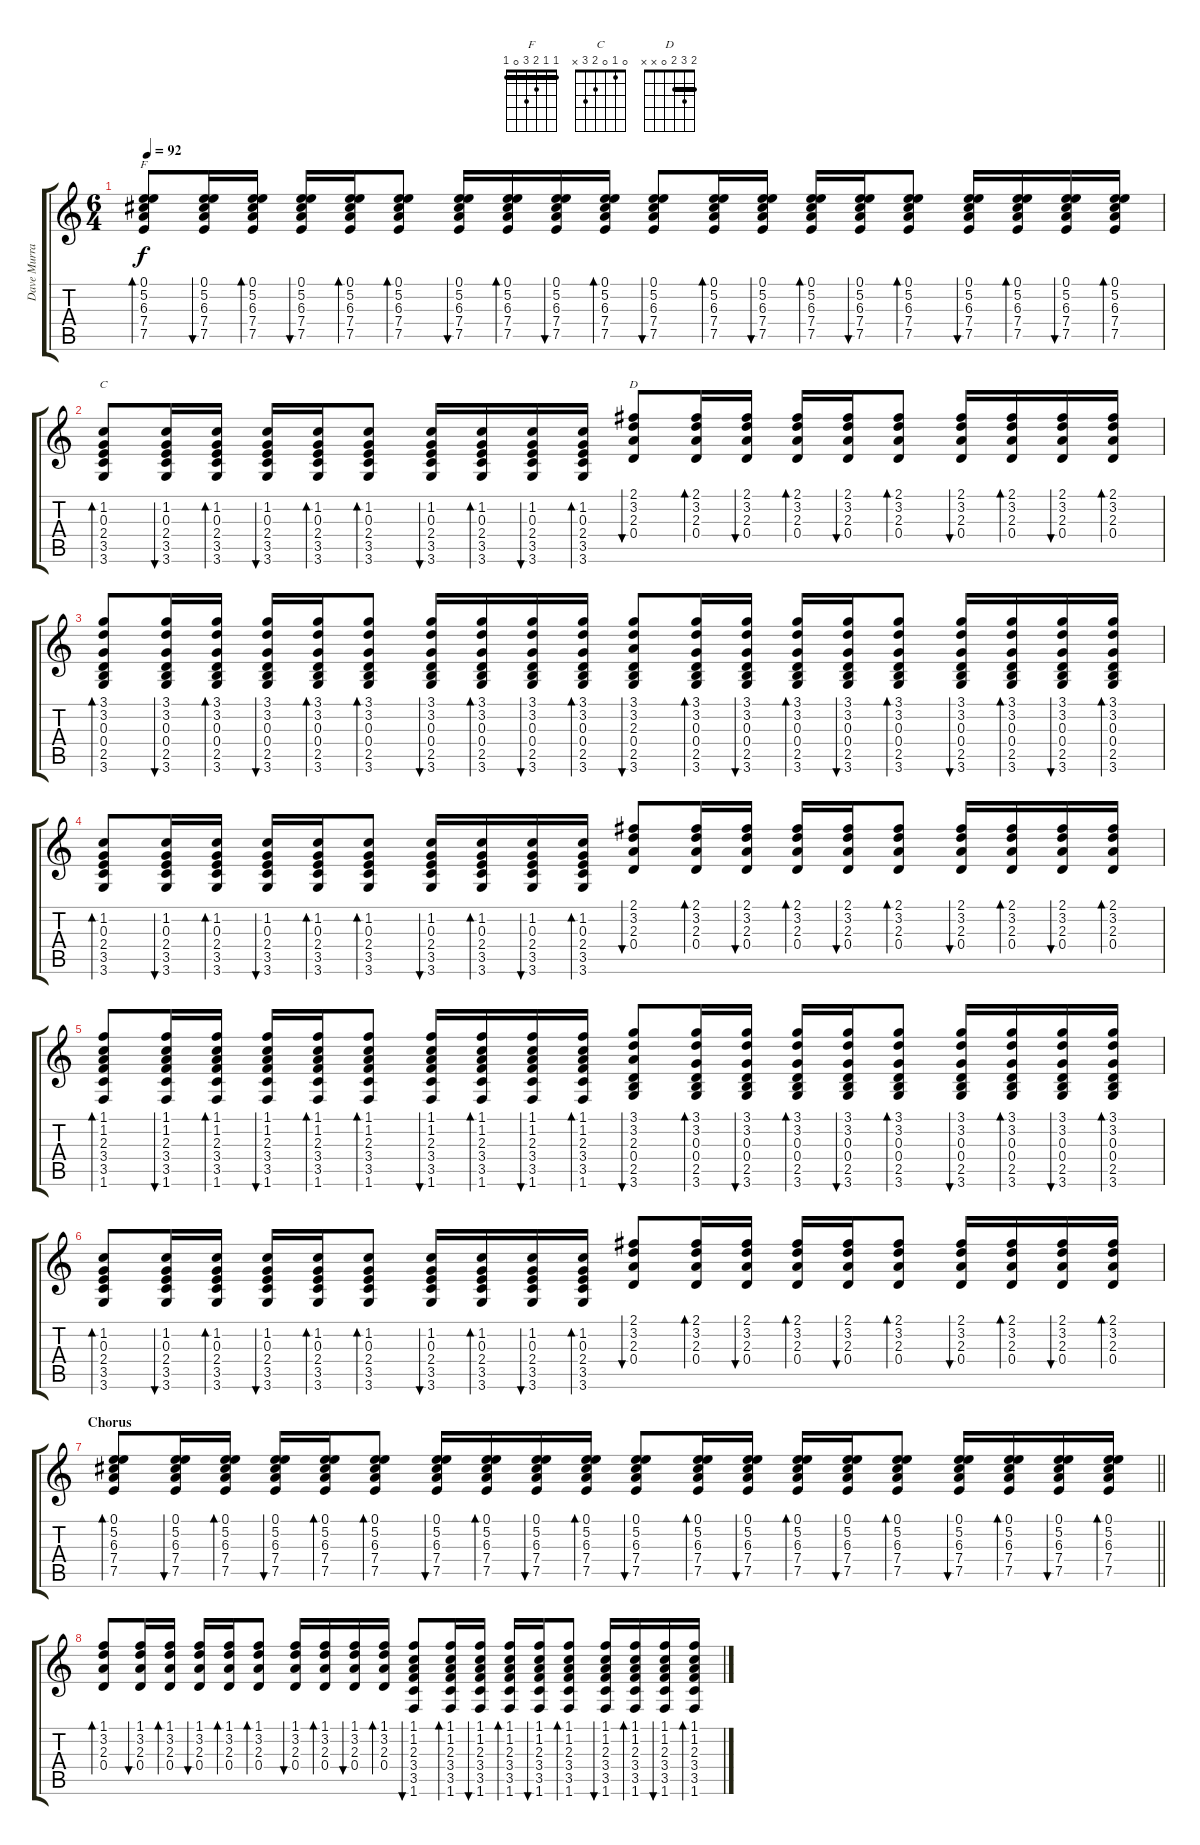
\track ("Dave Murray" "Dave Murra") {instrument acousticguitarsteel}
\staff {score tabs}
\tuning (E4 B3 G3 D3 A2 E2) {hide}
\chord ("F" 1 1 2 3 0 1) {barre 1}
\chord ("C" 0 1 0 2 3 x)
\chord ("D" 2 3 2 0 x x) {barre 2}
\ts (6 4)
\tempo 92
\clef g2
\ks c
(0.1 5.2 6.3 7.4 7.5).8{bd 60 ch "F" dy f} (0.1 5.2 6.3 7.4 7.5).16{bu 60} (0.1 5.2 6.3 7.4 7.5).16{bd 60} (0.1 5.2 6.3 7.4 7.5).16{bu 60} (0.1 5.2 6.3 7.4 7.5).16{bd 60} (0.1 5.2 6.3 7.4 7.5).8{bd 60} (0.1 5.2 6.3 7.4 7.5).16{bu 60} (0.1 5.2 6.3 7.4 7.5).16{bd 60} (0.1 5.2 6.3 7.4 7.5).16{bu 60} (0.1 5.2 6.3 7.4 7.5).16{bd 60} (0.1 5.2 6.3 7.4 7.5).8{bu 60} (0.1 5.2 6.3 7.4 7.5).16{bd 60} (0.1 5.2 6.3 7.4 7.5).16{bu 60} (0.1 5.2 6.3 7.4 7.5).16{bd 60} (0.1 5.2 6.3 7.4 7.5).16{bu 60} (0.1 5.2 6.3 7.4 7.5).8{bd 60} (0.1 5.2 6.3 7.4 7.5).16{bu 60} (0.1 5.2 6.3 7.4 7.5).16{bd 60} (0.1 5.2 6.3 7.4 7.5).16{bu 60} (0.1 5.2 6.3 7.4 7.5).16{bd 60} |
(1.2 0.3 2.4 3.5 3.6).8{bd 60 ch "C"} (1.2 0.3 2.4 3.5 3.6).16{bu 60} (1.2 0.3 2.4 3.5 3.6).16{bd 60} (1.2 0.3 2.4 3.5 3.6).16{bu 60} (1.2 0.3 2.4 3.5 3.6).16{bd 60} (1.2 0.3 2.4 3.5 3.6).8{bd 60} (1.2 0.3 2.4 3.5 3.6).16{bu 60} (1.2 0.3 2.4 3.5 3.6).16{bd 60} (1.2 0.3 2.4 3.5 3.6).16{bu 60} (1.2 0.3 2.4 3.5 3.6).16{bd 60} (2.1 3.2 2.3 0.4).8{bu 60 ch "D"} (2.1 3.2 2.3 0.4).16{bd 60} (2.1 3.2 2.3 0.4).16{bu 60} (2.1 3.2 2.3 0.4).16{bd 60} (2.1 3.2 2.3 0.4).16{bu 60} (2.1 3.2 2.3 0.4).8{bd 60} (2.1 3.2 2.3 0.4).16{bu 60} (2.1 3.2 2.3 0.4).16{bd 60} (2.1 3.2 2.3 0.4).16{bu 60} (2.1 3.2 2.3 0.4).16{bd 60} |
(3.1 3.2 0.3 0.4 2.5 3.6).8{bd 60} (3.1 3.2 0.3 0.4 2.5 3.6).16{bu 60} (3.1 3.2 0.3 0.4 2.5 3.6).16{bd 60} (3.1 3.2 0.3 0.4 2.5 3.6).16{bu 60} (3.1 3.2 0.3 0.4 2.5 3.6).16{bd 60} (3.1 3.2 0.3 0.4 2.5 3.6).8{bd 60} (3.1 3.2 0.3 0.4 2.5 3.6).16{bu 60} (3.1 3.2 0.3 0.4 2.5 3.6).16{bd 60} (3.1 3.2 0.3 0.4 2.5 3.6).16{bu 60} (3.1 3.2 0.3 0.4 2.5 3.6).16{bd 60} (3.1 3.2 2.3 0.4 2.5 3.6).8{bu 60} (3.1 3.2 0.3 0.4 2.5 3.6).16{bd 60} (3.1 3.2 0.3 0.4 2.5 3.6).16{bu 60} (3.1 3.2 0.3 0.4 2.5 3.6).16{bd 60} (3.1 3.2 0.3 0.4 2.5 3.6).16{bu 60} (3.1 3.2 0.3 0.4 2.5 3.6).8{bd 60} (3.1 3.2 0.3 0.4 2.5 3.6).16{bu 60} (3.1 3.2 0.3 0.4 2.5 3.6).16{bd 60} (3.1 3.2 0.3 0.4 2.5 3.6).16{bu 60} (3.1 3.2 0.3 0.4 2.5 3.6).16{bd 60} |
(1.2 0.3 2.4 3.5 3.6).8{bd 60} (1.2 0.3 2.4 3.5 3.6).16{bu 60} (1.2 0.3 2.4 3.5 3.6).16{bd 60} (1.2 0.3 2.4 3.5 3.6).16{bu 60} (1.2 0.3 2.4 3.5 3.6).16{bd 60} (1.2 0.3 2.4 3.5 3.6).8{bd 60} (1.2 0.3 2.4 3.5 3.6).16{bu 60} (1.2 0.3 2.4 3.5 3.6).16{bd 60} (1.2 0.3 2.4 3.5 3.6).16{bu 60} (1.2 0.3 2.4 3.5 3.6).16{bd 60} (2.1 3.2 2.3 0.4).8{bu 60} (2.1 3.2 2.3 0.4).16{bd 60} (2.1 3.2 2.3 0.4).16{bu 60} (2.1 3.2 2.3 0.4).16{bd 60} (2.1 3.2 2.3 0.4).16{bu 60} (2.1 3.2 2.3 0.4).8{bd 60} (2.1 3.2 2.3 0.4).16{bu 60} (2.1 3.2 2.3 0.4).16{bd 60} (2.1 3.2 2.3 0.4).16{bu 60} (2.1 3.2 2.3 0.4).16{bd 60} |
(1.1 1.2 2.3 3.4 3.5 1.6).8{bd 60} (1.1 1.2 2.3 3.4 3.5 1.6).16{bu 60} (1.1 1.2 2.3 3.4 3.5 1.6).16{bd 60} (1.1 1.2 2.3 3.4 3.5 1.6).16{bu 60} (1.1 1.2 2.3 3.4 3.5 1.6).16{bd 60} (1.1 1.2 2.3 3.4 3.5 1.6).8{bd 60} (1.1 1.2 2.3 3.4 3.5 1.6).16{bu 60} (1.1 1.2 2.3 3.4 3.5 1.6).16{bd 60} (1.1 1.2 2.3 3.4 3.5 1.6).16{bu 60} (1.1 1.2 2.3 3.4 3.5 1.6).16{bd 60} (3.1 3.2 2.3 0.4 2.5 3.6).8{bu 60} (3.1 3.2 0.3 0.4 2.5 3.6).16{bd 60} (3.1 3.2 0.3 0.4 2.5 3.6).16{bu 60} (3.1 3.2 0.3 0.4 2.5 3.6).16{bd 60} (3.1 3.2 0.3 0.4 2.5 3.6).16{bu 60} (3.1 3.2 0.3 0.4 2.5 3.6).8{bd 60} (3.1 3.2 0.3 0.4 2.5 3.6).16{bu 60} (3.1 3.2 0.3 0.4 2.5 3.6).16{bd 60} (3.1 3.2 0.3 0.4 2.5 3.6).16{bu 60} (3.1 3.2 0.3 0.4 2.5 3.6).16{bd 60} |
(1.2 0.3 2.4 3.5 3.6).8{bd 60} (1.2 0.3 2.4 3.5 3.6).16{bu 60} (1.2 0.3 2.4 3.5 3.6).16{bd 60} (1.2 0.3 2.4 3.5 3.6).16{bu 60} (1.2 0.3 2.4 3.5 3.6).16{bd 60} (1.2 0.3 2.4 3.5 3.6).8{bd 60} (1.2 0.3 2.4 3.5 3.6).16{bu 60} (1.2 0.3 2.4 3.5 3.6).16{bd 60} (1.2 0.3 2.4 3.5 3.6).16{bu 60} (1.2 0.3 2.4 3.5 3.6).16{bd 60} (2.1 3.2 2.3 0.4).8{bu 60} (2.1 3.2 2.3 0.4).16{bd 60} (2.1 3.2 2.3 0.4).16{bu 60} (2.1 3.2 2.3 0.4).16{bd 60} (2.1 3.2 2.3 0.4).16{bu 60} (2.1 3.2 2.3 0.4).8{bd 60} (2.1 3.2 2.3 0.4).16{bu 60} (2.1 3.2 2.3 0.4).16{bd 60} (2.1 3.2 2.3 0.4).16{bu 60} (2.1 3.2 2.3 0.4).16{bd 60} |
\section ("" "Chorus")
\barLineRight lightlight
(0.1 5.2 6.3 7.4 7.5).8{bd 60} (0.1 5.2 6.3 7.4 7.5).16{bu 60} (0.1 5.2 6.3 7.4 7.5).16{bd 60} (0.1 5.2 6.3 7.4 7.5).16{bu 60} (0.1 5.2 6.3 7.4 7.5).16{bd 60} (0.1 5.2 6.3 7.4 7.5).8{bd 60} (0.1 5.2 6.3 7.4 7.5).16{bu 60} (0.1 5.2 6.3 7.4 7.5).16{bd 60} (0.1 5.2 6.3 7.4 7.5).16{bu 60} (0.1 5.2 6.3 7.4 7.5).16{bd 60} (0.1 5.2 6.3 7.4 7.5).8{bu 60} (0.1 5.2 6.3 7.4 7.5).16{bd 60} (0.1 5.2 6.3 7.4 7.5).16{bu 60} (0.1 5.2 6.3 7.4 7.5).16{bd 60} (0.1 5.2 6.3 7.4 7.5).16{bu 60} (0.1 5.2 6.3 7.4 7.5).8{bd 60} (0.1 5.2 6.3 7.4 7.5).16{bu 60} (0.1 5.2 6.3 7.4 7.5).16{bd 60} (0.1 5.2 6.3 7.4 7.5).16{bu 60} (0.1 5.2 6.3 7.4 7.5).16{bd 60} |
(1.1 3.2 2.3 0.4).8{bd 60} (1.1 3.2 2.3 0.4).16{bu 60} (1.1 3.2 2.3 0.4).16{bd 60} (1.1 3.2 2.3 0.4).16{bu 60} (1.1 3.2 2.3 0.4).16{bd 60} (1.1 3.2 2.3 0.4).8{bd 60} (1.1 3.2 2.3 0.4).16{bu 60} (1.1 3.2 2.3 0.4).16{bd 60} (1.1 3.2 2.3 0.4).16{bu 60} (1.1 3.2 2.3 0.4).16{bd 60} (1.1 1.2 2.3 3.4 3.5 1.6).8{bu 60} (1.1 1.2 2.3 3.4 3.5 1.6).16{bd 60} (1.1 1.2 2.3 3.4 3.5 1.6).16{bu 60} (1.1 1.2 2.3 3.4 3.5 1.6).16{bd 60} (1.1 1.2 2.3 3.4 3.5 1.6).16{bu 60} (1.1 1.2 2.3 3.4 3.5 1.6).8{bd 60} (1.1 1.2 2.3 3.4 3.5 1.6).16{bu 60} (1.1 1.2 2.3 3.4 3.5 1.6).16{bd 60} (1.1 1.2 2.3 3.4 3.5 1.6).16{bu 60} (1.1 1.2 2.3 3.4 3.5 1.6).16{bd 60}
